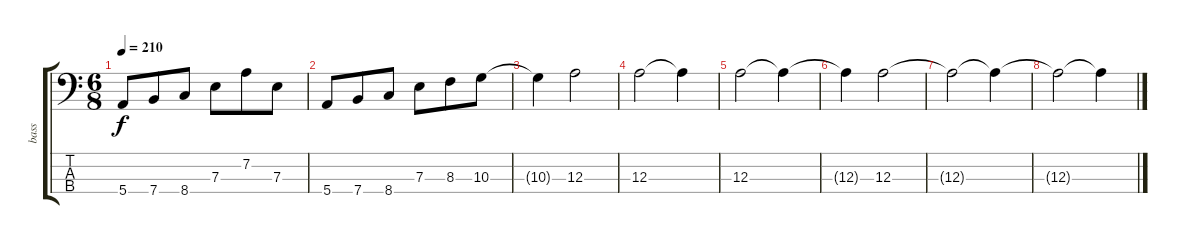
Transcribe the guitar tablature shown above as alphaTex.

\track ("bass" "bass") {instrument distortionguitar}
\staff {score tabs}
\tuning (G2 D2 A1 E1) {hide}
\ts (6 8)
\tempo 210
\clef f4
\ks c
5.4.8{dy f} 7.4.8 8.4.8 7.3.8 7.2.8 7.3.8 |
5.4.8 7.4.8 8.4.8 7.3.8 8.3.8 10.3.8 |
10.3{t}.4 12.3.2 |
12.3.2 12.3{t}.4 |
12.3.2 12.3{t}.4 |
12.3{t}.4 12.3.2 |
12.3{t}.2 12.3{t}.4 |
12.3{t}.2 12.3{t}.4
